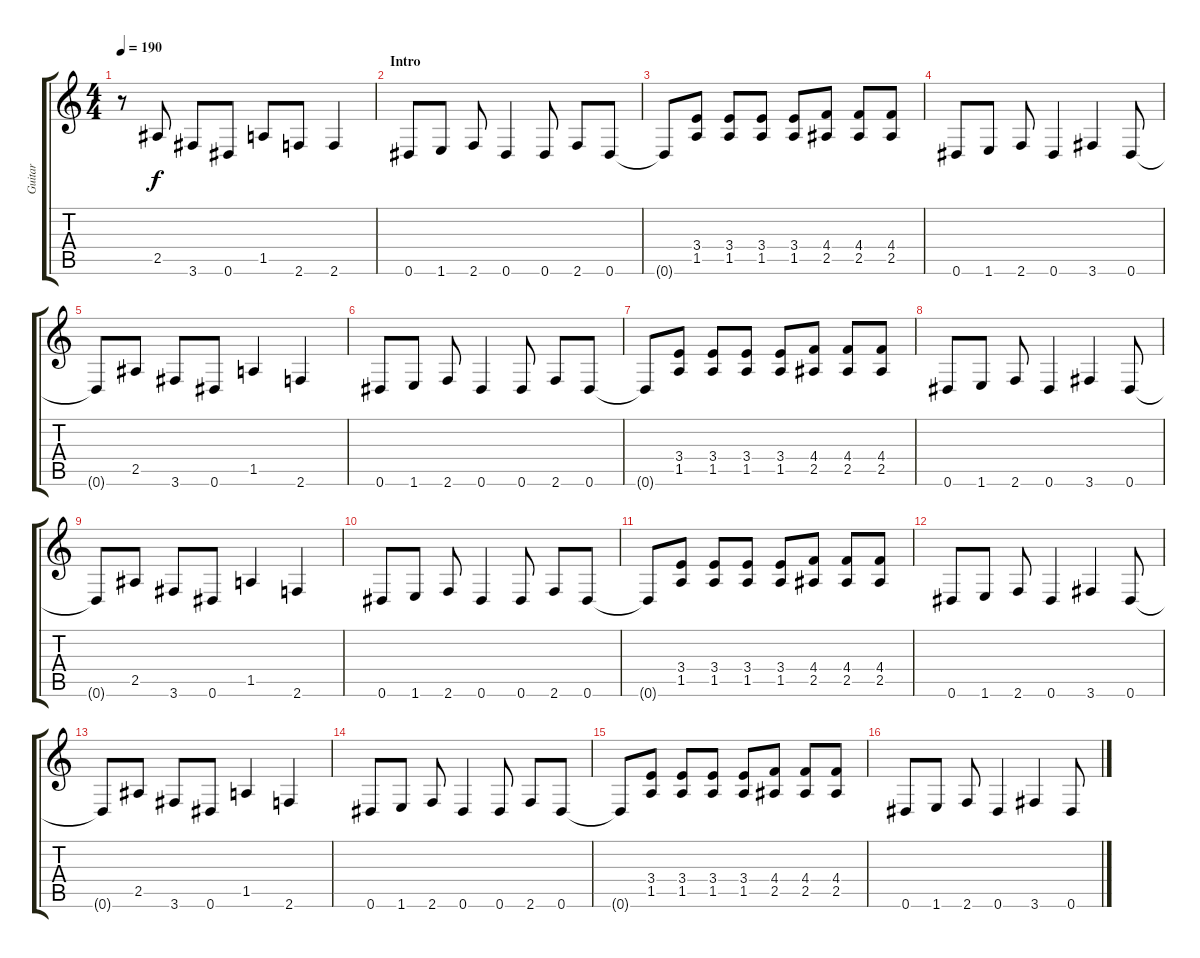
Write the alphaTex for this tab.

\track ("Guitar" "Guitar") {instrument overdrivenguitar}
\staff {score tabs}
\tuning (Eb4 Bb3 Gb3 Db3 Ab2 Eb2) {hide}
\ts (4 4)
\tempo 190
\clef g2
\ks c
r.8{dy f instrument overdrivenguitar} 2.5.8 3.6.8 0.6.8 1.5.8 2.6.8 2.6.4 |
\section ("" "Intro")
0.6.8 1.6.8 2.6.8 0.6.4 0.6.8 2.6.8 0.6.8 |
0.6{t}.8 (3.4 1.5).8 (3.4 1.5).8 (3.4 1.5).8 (3.4 1.5).8 (4.4 2.5).8 (4.4 2.5).8 (4.4 2.5).8 |
0.6.8 1.6.8 2.6.8 0.6.4 3.6.4 0.6.8 |
0.6{t}.8 2.5.8 3.6.8 0.6.8 1.5.4 2.6.4 |
0.6.8 1.6.8 2.6.8 0.6.4 0.6.8 2.6.8 0.6.8 |
0.6{t}.8 (3.4 1.5).8 (3.4 1.5).8 (3.4 1.5).8 (3.4 1.5).8 (4.4 2.5).8 (4.4 2.5).8 (4.4 2.5).8 |
0.6.8 1.6.8 2.6.8 0.6.4 3.6.4 0.6.8 |
0.6{t}.8 2.5.8 3.6.8 0.6.8 1.5.4 2.6.4 |
0.6.8 1.6.8 2.6.8 0.6.4 0.6.8 2.6.8 0.6.8 |
0.6{t}.8 (3.4 1.5).8 (3.4 1.5).8 (3.4 1.5).8 (3.4 1.5).8 (4.4 2.5).8 (4.4 2.5).8 (4.4 2.5).8 |
0.6.8 1.6.8 2.6.8 0.6.4 3.6.4 0.6.8 |
0.6{t}.8 2.5.8 3.6.8 0.6.8 1.5.4 2.6.4 |
0.6.8 1.6.8 2.6.8 0.6.4 0.6.8 2.6.8 0.6.8 |
0.6{t}.8 (3.4 1.5).8 (3.4 1.5).8 (3.4 1.5).8 (3.4 1.5).8 (4.4 2.5).8 (4.4 2.5).8 (4.4 2.5).8 |
0.6.8 1.6.8 2.6.8 0.6.4 3.6.4 0.6.8
